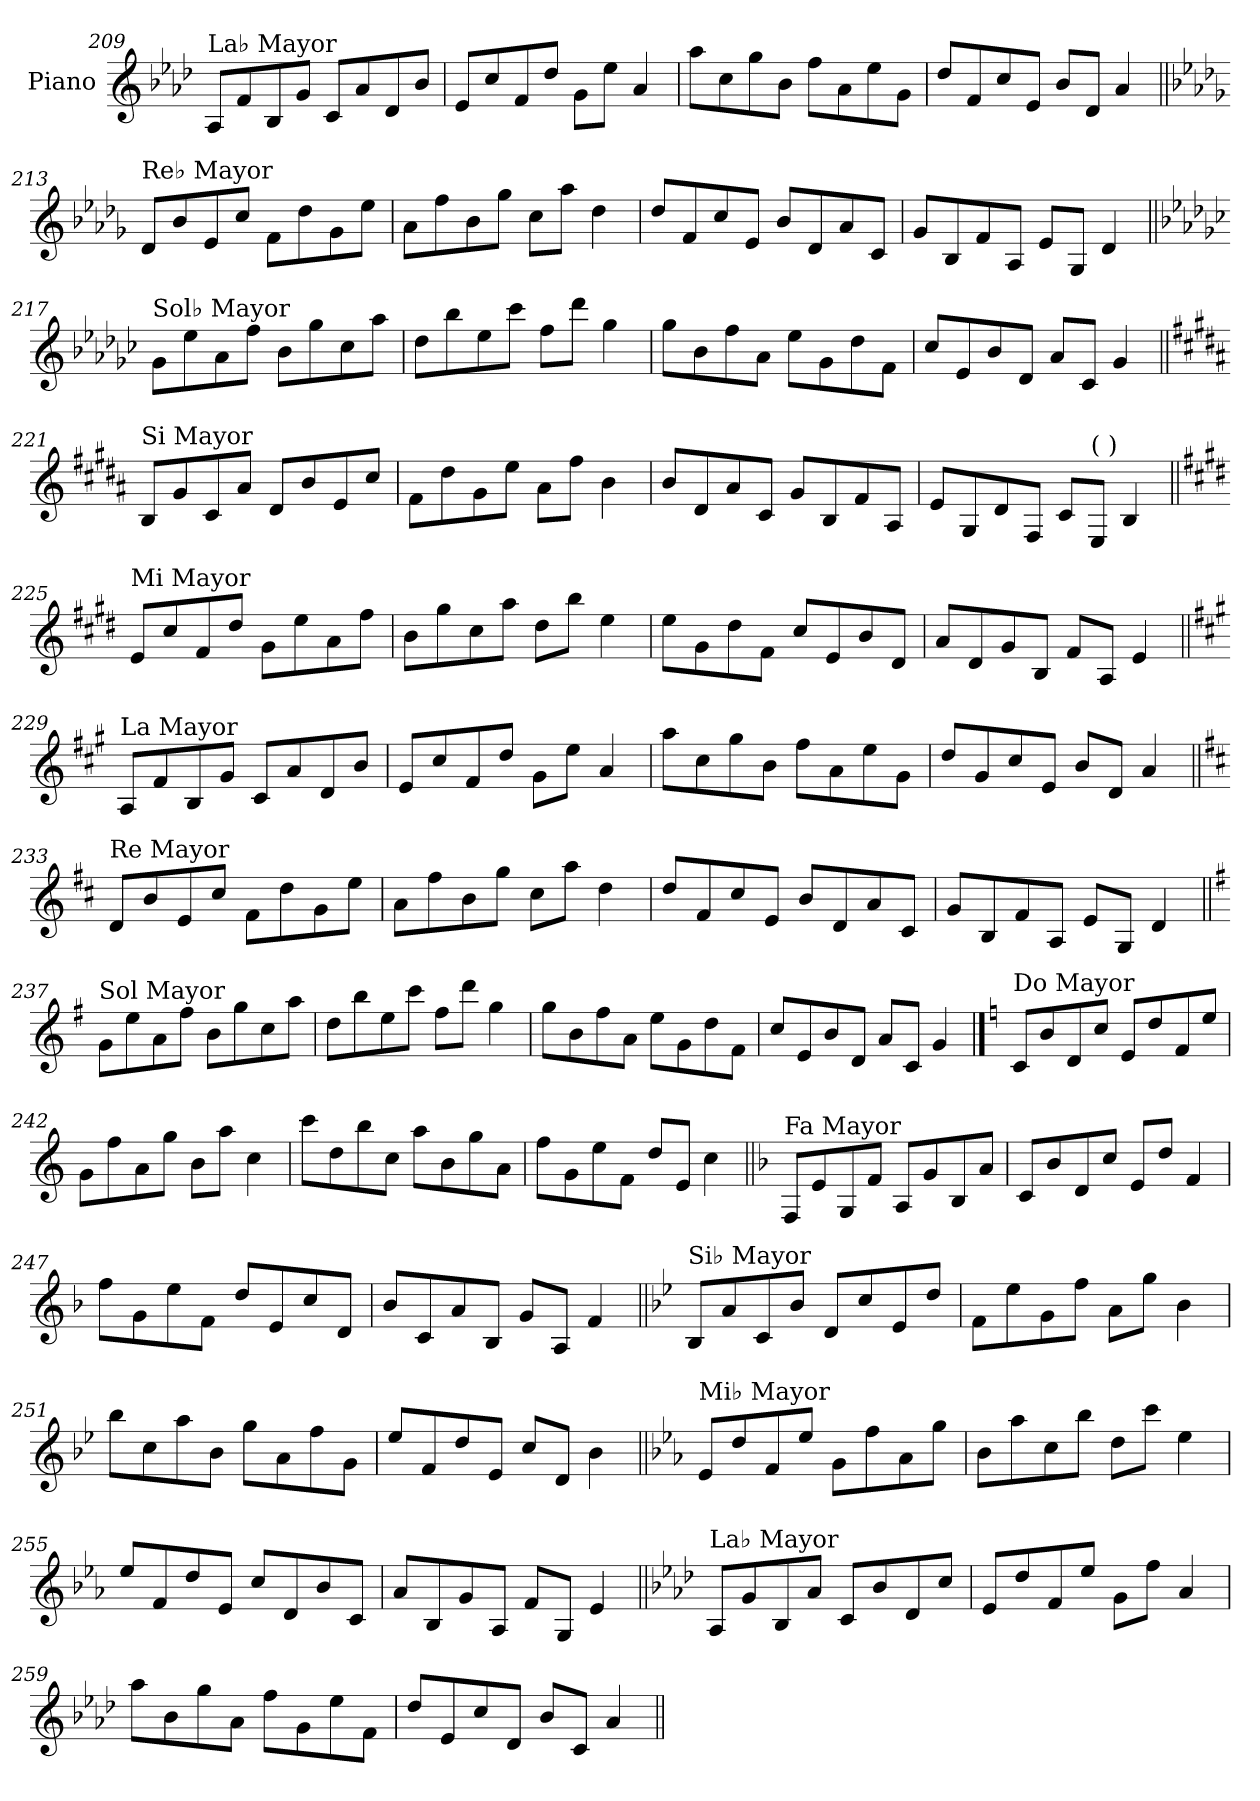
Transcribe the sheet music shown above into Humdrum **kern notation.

**kern
*part1
*staff1
*I"Piano
*I'Pno.
!!LO:LB:g=z
*clefG2
*k[b-e-a-d-]
=209
!LO:TX:a:t=La♭ Mayor
8A-/L
8f/
8B-/
8g/J
8c/L
8a-/
8d-/
8b-/J
=210
8e-/L
8cc/
8f/
8dd-/J
8g\L
8ee-\J
4a-/
=211
8aa-\L
8cc\
8gg\
8b-\J
8ff\L
8a-\
8ee-\
8g\J
=212
8dd-/L
8f/
8cc/
8e-/J
8b-/L
8d-/J
4a-/
!!LO:LB:g=z
=213||
*k[b-e-a-d-g-]
!LO:TX:a:t=Re♭ Mayor
8d-/L
8b-/
8e-/
8cc/J
8f\L
8dd-\
8g-\
8ee-\J
=214
8a-\L
8ff\
8b-\
8gg-\J
8cc\L
8aa-\J
4dd-\
=215
8dd-/L
8f/
8cc/
8e-/J
8b-/L
8d-/
8a-/
8c/J
=216
8g-/L
8B-/
8f/
8A-/J
8e-/L
8G-/J
4d-/
!!LO:LB:g=z
=217||
*k[b-e-a-d-g-c-]
!LO:TX:a:t=Sol♭ Mayor
8g-\L
8ee-\
8a-\
8ff\J
8b-\L
8gg-\
8cc-\
8aa-\J
=218
8dd-\L
8bb-\
8ee-\
8ccc-\J
8ff\L
8ddd-\J
4gg-\
=219
8gg-\L
8b-\
8ff\
8a-\J
8ee-\L
8g-\
8dd-\
8f\J
=220
8cc-/L
8e-/
8b-/
8d-/J
8a-/L
8c-/J
4g-/
!!LO:LB:g=z
=221||
*k[f#c#g#d#a#]
!LO:TX:a:t=Si Mayor
8B/L
8g#/
8c#/
8a#/J
8d#/L
8b/
8e/
8cc#/J
=222
8f#\L
8dd#\
8g#\
8ee\J
8a#\L
8ff#\J
4b\
=223
8b/L
8d#/
8a#/
8c#/J
8g#/L
8B/
8f#/
8A#/J
=224
8e/L
8G#/
8d#/
8F#/J
8c#/L
!LO:TX:a:t=(    )
8E/J
4B/
!!LO:LB:g=z
=225||
*k[f#c#g#d#]
!LO:TX:a:t=Mi Mayor
8e/L
8cc#/
8f#/
8dd#/J
8g#\L
8ee\
8a\
8ff#\J
=226
8b\L
8gg#\
8cc#\
8aa\J
8dd#\L
8bb\J
4ee\
=227
8ee\L
8g#\
8dd#\
8f#\J
8cc#/L
8e/
8b/
8d#/J
=228
8a/L
8d#/
8g#/
8B/J
8f#/L
8A/J
4e/
!!LO:LB:g=z
=229||
*k[f#c#g#]
!LO:TX:a:t=La Mayor
8A/L
8f#/
8B/
8g#/J
8c#/L
8a/
8d/
8b/J
=230
8e/L
8cc#/
8f#/
8dd/J
8g#\L
8ee\J
4a/
=231
8aa\L
8cc#\
8gg#\
8b\J
8ff#\L
8a\
8ee\
8g#\J
=232
8dd/L
8g#/
8cc#/
8e/J
8b/L
8d/J
4a/
!!LO:LB:g=z
=233||
*k[f#c#]
!LO:TX:a:t=Re Mayor
8d/L
8b/
8e/
8cc#/J
8f#\L
8dd\
8g\
8ee\J
=234
8a\L
8ff#\
8b\
8gg\J
8cc#\L
8aa\J
4dd\
=235
8dd/L
8f#/
8cc#/
8e/J
8b/L
8d/
8a/
8c#/J
=236
8g/L
8B/
8f#/
8A/J
8e/L
8G/J
4d/
!!LO:LB:g=z
=237||
*k[f#]
!LO:TX:a:t=Sol Mayor
8g\L
8ee\
8a\
8ff#\J
8b\L
8gg\
8cc\
8aa\J
=238
8dd\L
8bb\
8ee\
8ccc\J
8ff#\L
8ddd\J
4gg\
=239
8gg\L
8b\
8ff#\
8a\J
8ee\L
8g\
8dd\
8f#\J
=240
8cc/L
8e/
8b/
8d/J
8a/L
8c/J
4g/
!!LO:PB:g=z
==241
*k[]
!LO:TX:a:t=Do Mayor
8c/L
8b/
8d/
8cc/J
8e/L
8dd/
8f/
8ee/J
=242
8g\L
8ff\
8a\
8gg\J
8b\L
8aa\J
4cc\
=243
8ccc\L
8dd\
8bb\
8cc\J
8aa\L
8b\
8gg\
8a\J
=244
8ff\L
8g\
8ee\
8f\J
8dd/L
8e/J
4cc\
!!LO:LB:g=z
=245||
*k[b-]
!LO:TX:a:t=Fa Mayor
8F/L
8e/
8G/
8f/J
8A/L
8g/
8B-/
8a/J
=246
8c/L
8b-/
8d/
8cc/J
8e/L
8dd/J
4f/
=247
8ff\L
8g\
8ee\
8f\J
8dd/L
8e/
8cc/
8d/J
=248
8b-/L
8c/
8a/
8B-/J
8g/L
8A/J
4f/
!!LO:LB:g=z
=249||
*k[b-e-]
!LO:TX:a:t=Si♭ Mayor
8B-/L
8a/
8c/
8b-/J
8d/L
8cc/
8e-/
8dd/J
=250
8f\L
8ee-\
8g\
8ff\J
8a\L
8gg\J
4b-\
=251
8bb-\L
8cc\
8aa\
8b-\J
8gg\L
8a\
8ff\
8g\J
=252
8ee-/L
8f/
8dd/
8e-/J
8cc/L
8d/J
4b-\
!!LO:LB:g=z
=253||
*k[b-e-a-]
!LO:TX:a:t=Mi♭ Mayor
8e-/L
8dd/
8f/
8ee-/J
8g\L
8ff\
8a-\
8gg\J
=254
8b-\L
8aa-\
8cc\
8bb-\J
8dd\L
8ccc\J
4ee-\
=255
8ee-/L
8f/
8dd/
8e-/J
8cc/L
8d/
8b-/
8c/J
=256
8a-/L
8B-/
8g/
8A-/J
8f/L
8G/J
4e-/
!!LO:LB:g=z
=257||
*k[b-e-a-d-]
!LO:TX:a:t=La♭ Mayor
8A-/L
8g/
8B-/
8a-/J
8c/L
8b-/
8d-/
8cc/J
=258
8e-/L
8dd-/
8f/
8ee-/J
8g\L
8ff\J
4a-/
=259
8aa-\L
8b-\
8gg\
8a-\J
8ff\L
8g\
8ee-\
8f\J
=260
8dd-/L
8e-/
8cc/
8d-/J
8b-/L
8c/J
4a-/
=||
*-
